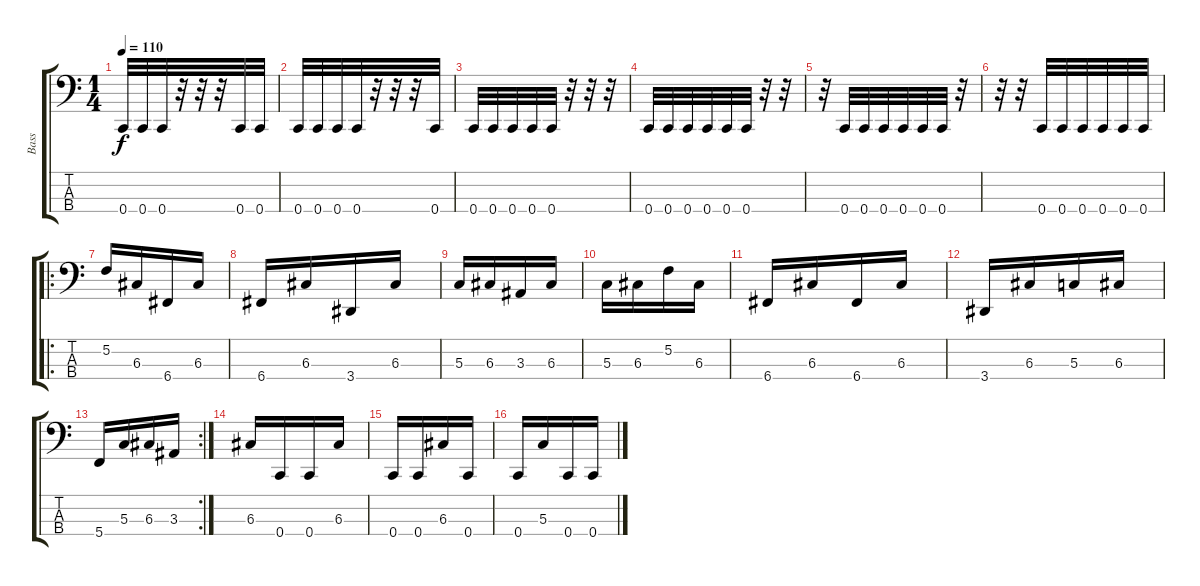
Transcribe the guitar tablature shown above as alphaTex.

\track ("Bass" "Bass") {instrument electricbasspick}
\staff {score tabs}
\tuning (F2 C2 G1 C1) {hide}
\ts (1 4)
\tempo 110
\clef f4
\ks c
0.4.32{dy f} 0.4.32 0.4.32 r.32 r.32 r.32 0.4.32 0.4.32 |
0.4.32 0.4.32 0.4.32 0.4.32 r.32 r.32 r.32 0.4.32 |
0.4.32 0.4.32 0.4.32 0.4.32 0.4.32 r.32 r.32 r.32 |
0.4.32 0.4.32 0.4.32 0.4.32 0.4.32 0.4.32 r.32 r.32 |
r.32 0.4.32 0.4.32 0.4.32 0.4.32 0.4.32 0.4.32 r.32 |
r.32 r.32 0.4.32 0.4.32 0.4.32 0.4.32 0.4.32 0.4.32 |
\ro
5.2.16 6.3.16 6.4.16 6.3.16 |
6.4.16 6.3.16 3.4.16 6.3.16 |
5.3.16 6.3.16 3.3.16 6.3.16 |
5.3.16 6.3.16 5.2.16 6.3.16 |
6.4.16 6.3.16 6.4.16 6.3.16 |
3.4.16 6.3.16 5.3.16 6.3.16 |
\rc 2
5.4.16 5.3.16 6.3.16 3.3.16 |
6.3.16 0.4.16 0.4.16 6.3.16 |
0.4.16 0.4.16 6.3.16 0.4.16 |
0.4.16 5.3.16 0.4.16 0.4.16
